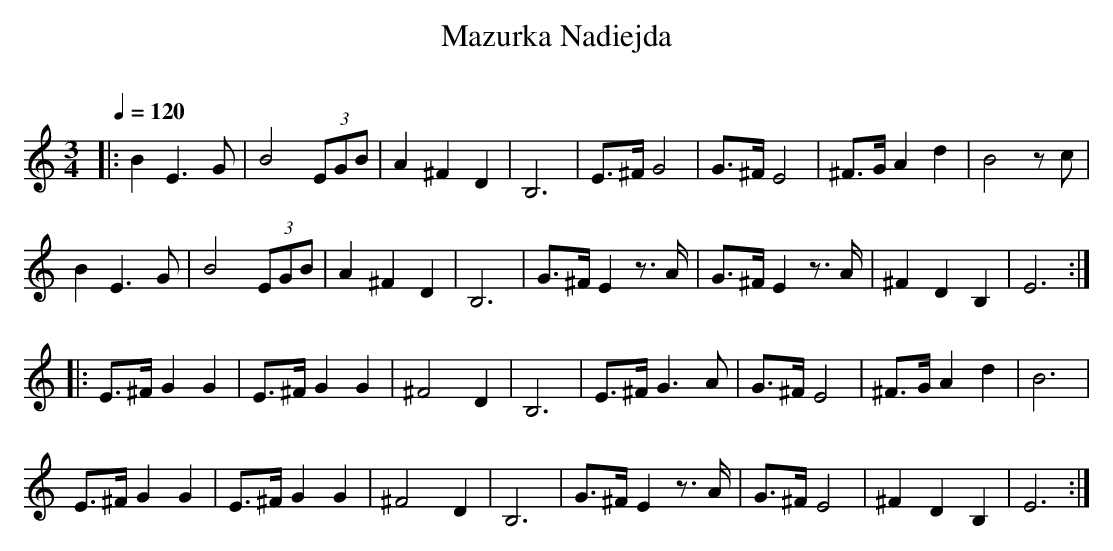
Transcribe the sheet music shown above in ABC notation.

X:1
T:Mazurka Nadiejda
C:
L:1/8
Q:1/4=120
M:3/4
K:C
|: B2 E3G | B4 (3EGB | A2 ^F2 D2 | B,6 | E3/2^F/ G4 | G3/2^F/ E4 | ^F3/2G/ A2 d2 | B4 zc |
B2 E3G | B4 (3EGB | A2 ^F2 D2 | B,6 | G3/2^F/ E2 z3/2A/ | G3/2^F/ E2 z3/2A/ | ^F2 D2 B,2 | E6 :|
|: E3/2^F/ G2 G2 | E3/2^F/ G2 G2 | ^F4 D2 | B,6 | E3/2^F/ G3A | G3/2^F/ E4 | ^F3/2G/ A2 d2 | B6 |
E3/2^F/ G2 G2 | E3/2^F/ G2 G2 | ^F4 D2 | B,6 | G3/2^F/ E2 z3/2A/ | G3/2^F/ E4 | ^F2 D2 B,2 | E6 :|
